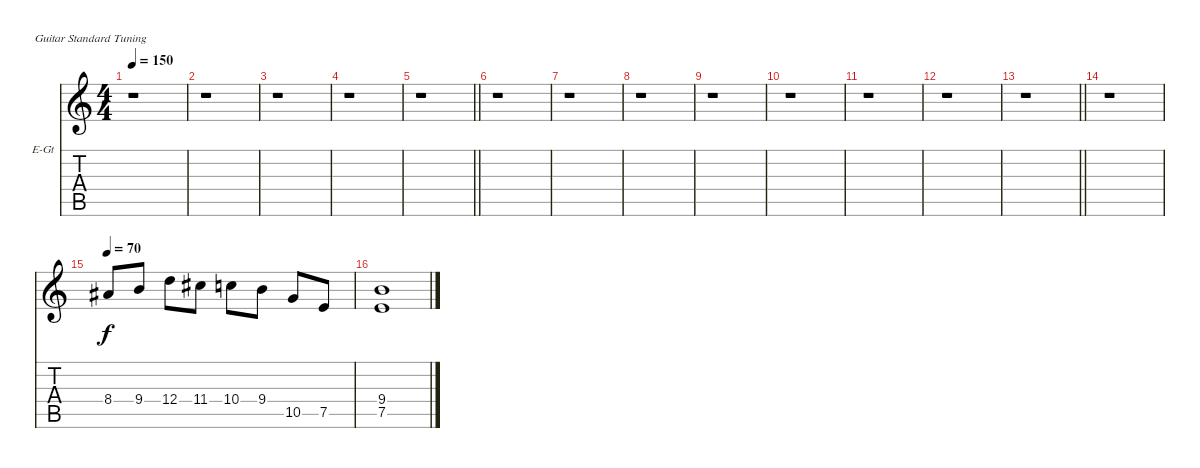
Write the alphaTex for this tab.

\bracketExtendMode nobrackets
\firstSystemTrackNameOrientation horizontal
\otherSystemsTrackNameOrientation horizontal
\track ("Äîðîæêà 5" "E-Gt") {instrument distortionguitar}
\staff {score tabs}
\tuning (E4 B3 G3 D3 A2 E2)
\ts (4 4)
\tempo 150
\clef g2
\ks c
r.1{dy f} |
r.1 |
r.1 |
r.1 |
\barLineRight lightlight
r.1 |
r.1 |
r.1 |
r.1 |
r.1 |
r.1 |
r.1 |
r.1 |
\barLineRight lightlight
r.1 |
r.1 |
\tempo 70
8.4.8 9.4.8 12.4.8 11.4.8 10.4.8 9.4.8 10.5.8 7.5.8 |
(9.4 7.5).1
